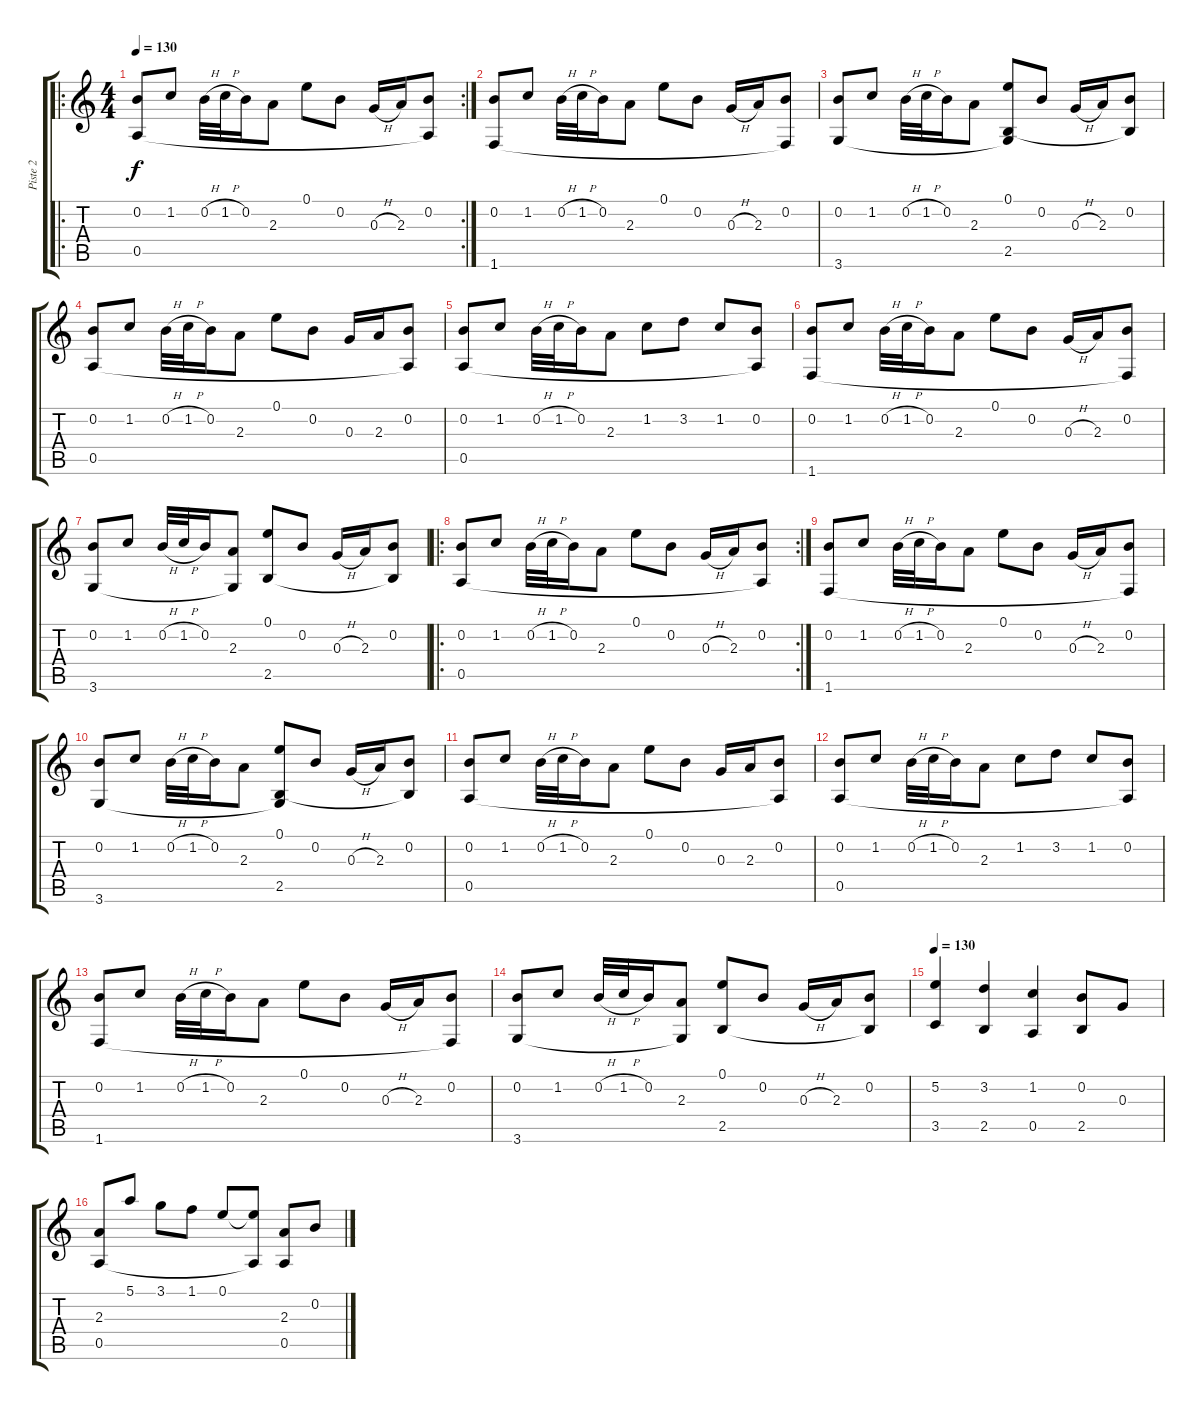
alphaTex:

\track ("Piste 2" "Piste 2") {instrument acousticguitarnylon}
\staff {score tabs}
\tuning (E4 B3 G3 D3 A2 E2) {hide}
\ro
\rc 2
\ts (4 4)
\tempo 130
\tempo 115
\tempo 130
\clef g2
\ks c
(0.2 0.5).8{dy f instrument acousticguitarnylon} 1.2.8 0.2{h}.32 1.2{h}.32 0.2.16 2.3.8 0.1.8 0.2.8 0.3{h}.16 2.3.16 (0.2 0.5{t}).8 |
(0.2 1.6).8 1.2.8 0.2{h}.32 1.2{h}.32 0.2.16 2.3.8 0.1.8 0.2.8 0.3{h}.16 2.3.16 (0.2 1.6{t}).8 |
(0.2 3.6).8 1.2.8 0.2{h}.32 1.2{h}.32 0.2.16 2.3.8 (0.1 2.5 3.6{t}).8 0.2.8 0.3{h}.16 2.3.16 (0.2 2.5{t}).8 |
(0.2 0.5).8 1.2.8 0.2{h}.32 1.2{h}.32 0.2.16 2.3.8 0.1.8 0.2.8 0.3.16 2.3.16 (0.2 0.5{t}).8 |
(0.2 0.5).8 1.2.8 0.2{h}.32 1.2{h}.32 0.2.16 2.3.8 1.2.8 3.2.8 1.2.8 (0.2 0.5{t}).8 |
(0.2 1.6).8 1.2.8 0.2{h}.32 1.2{h}.32 0.2.16 2.3.8 0.1.8 0.2.8 0.3{h}.16 2.3.16 (0.2 1.6{t}).8 |
(0.2 3.6).8 1.2.8 0.2{h}.32 1.2{h}.32 0.2.16 (2.3 3.6{t}).8 (0.1 2.5).8 0.2.8 0.3{h}.16 2.3.16 (0.2 2.5{t}).8 |
\ro
\rc 2
(0.2 0.5).8 1.2.8 0.2{h}.32 1.2{h}.32 0.2.16 2.3.8 0.1.8 0.2.8 0.3{h}.16 2.3.16 (0.2 0.5{t}).8 |
(0.2 1.6).8 1.2.8 0.2{h}.32 1.2{h}.32 0.2.16 2.3.8 0.1.8 0.2.8 0.3{h}.16 2.3.16 (0.2 1.6{t}).8 |
(0.2 3.6).8 1.2.8 0.2{h}.32 1.2{h}.32 0.2.16 2.3.8 (0.1 2.5 3.6{t}).8 0.2.8 0.3{h}.16 2.3.16 (0.2 2.5{t}).8 |
(0.2 0.5).8 1.2.8 0.2{h}.32 1.2{h}.32 0.2.16 2.3.8 0.1.8 0.2.8 0.3.16 2.3.16 (0.2 0.5{t}).8 |
(0.2 0.5).8 1.2.8 0.2{h}.32 1.2{h}.32 0.2.16 2.3.8 1.2.8 3.2.8 1.2.8 (0.2 0.5{t}).8 |
(0.2 1.6).8 1.2.8 0.2{h}.32 1.2{h}.32 0.2.16 2.3.8 0.1.8 0.2.8 0.3{h}.16 2.3.16 (0.2 1.6{t}).8 |
(0.2 3.6).8 1.2.8 0.2{h}.32 1.2{h}.32 0.2.16 (2.3 3.6{t}).8 (0.1 2.5).8 0.2.8 0.3{h}.16 2.3.16 (0.2 2.5{t}).8 |
\tempo 130
(5.2 3.5).4 (3.2 2.5).4 (1.2 0.5).4 (0.2 2.5).8 0.3.8 |
(2.3 0.5).8 5.1.8 3.1.8 1.1.8 0.1.8 (0.1{t} 0.5{t}).8 (2.3 0.5).8 0.2.8
